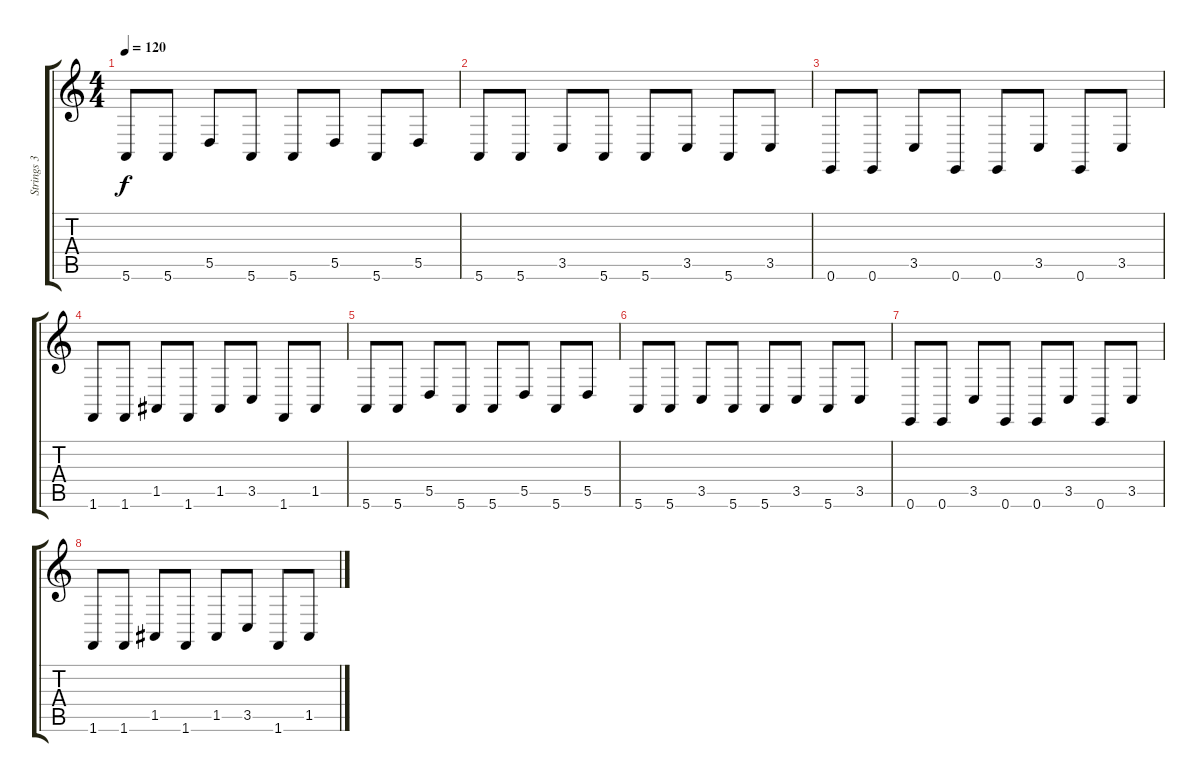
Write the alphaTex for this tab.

\track ("Strings 3" "Strings 3") {instrument stringensemble1}
\staff {score tabs}
\tuning (E4 B3 G3 D3 A2 E2) {hide}
\ts (4 4)
\tempo 120
\clef g2
\ks c
5.6.8{dy f} 5.6.8 5.5.8 5.6.8 5.6.8 5.5.8 5.6.8 5.5.8 |
5.6.8 5.6.8 3.5.8 5.6.8 5.6.8 3.5.8 5.6.8 3.5.8 |
0.6.8 0.6.8 3.5.8 0.6.8 0.6.8 3.5.8 0.6.8 3.5.8 |
1.6.8 1.6.8 1.5.8 1.6.8 1.5.8 3.5.8 1.6.8 1.5.8 |
5.6.8 5.6.8 5.5.8 5.6.8 5.6.8 5.5.8 5.6.8 5.5.8 |
5.6.8 5.6.8 3.5.8 5.6.8 5.6.8 3.5.8 5.6.8 3.5.8 |
0.6.8 0.6.8 3.5.8 0.6.8 0.6.8 3.5.8 0.6.8 3.5.8 |
1.6.8 1.6.8 1.5.8 1.6.8 1.5.8 3.5.8 1.6.8 1.5.8
